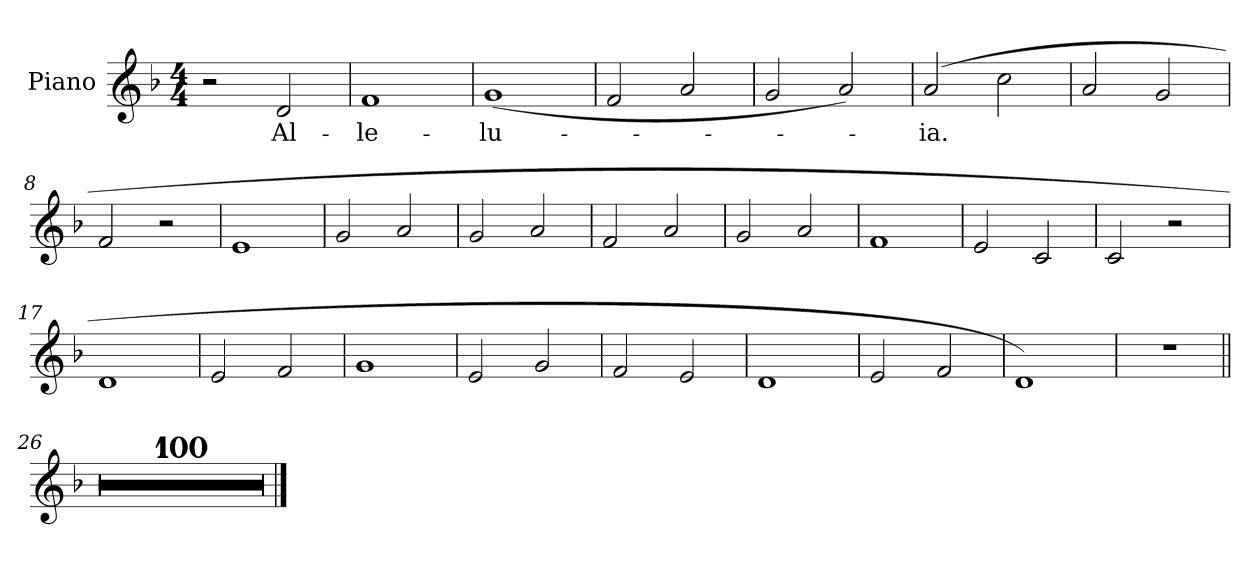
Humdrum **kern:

**kern	**text
*part1	*part1
*staff1	*staff1
*I"Piano	*
*I'Pno.	*
*clefG2	*
*k[b-]	*
*M4/4	*
=1	=1
2r	.
2d/	Al-
=2	=2
1f	-le-
=3	=3
(<1g	-lu-
=4	=4
2f/	.
2a/	.
=5	=5
2g/	.
2a/)	.
=6	=6
(>2a/	-ia.
2cc\	.
=7	=7
2a/	.
2g/	.
=8	=8
2f/	.
2r	.
=9	=9
1e	.
=10	=10
2g/	.
2a/	.
!!LO:LB:g=z
=11	=11
2g/	.
2a/	.
=12	=12
2f/	.
2a/	.
=13	=13
2g/	.
2a/	.
=14	=14
1f	.
=15	=15
2e/	.
2c/	.
=16	=16
2c/	.
2r	.
=17	=17
1d	.
=18	=18
2e/	.
2f/	.
=19	=19
1g	.
=20	=20
2e/	.
2g/	.
=21	=21
2f/	.
2e/	.
!!LO:LB:g=z
=22	=22
1d	.
=23	=23
2e/	.
2f/	.
=24	=24
1d)	.
=25	=25
1r	.
=26||	=26||
1r	.
=27	=27
1r	.
=28	=28
1r	.
=29	=29
1r	.
=30	=30
1r	.
=31	=31
1r	.
=32	=32
1r	.
=33	=33
1r	.
!!LO:LB:g=z
=34	=34
1r	.
=35	=35
1r	.
=36	=36
1r	.
=37	=37
1r	.
=38	=38
1r	.
=39	=39
1r	.
=40	=40
1r	.
=41	=41
1r	.
=42	=42
1r	.
=43	=43
1r	.
=44	=44
1r	.
=45	=45
1r	.
!!LO:LB:g=z
=46	=46
1r	.
=47	=47
1r	.
=48	=48
1r	.
=49	=49
1r	.
=50	=50
1r	.
=51	=51
1r	.
=52	=52
1r	.
=53	=53
1r	.
=54	=54
1r	.
=55	=55
1r	.
=56	=56
1r	.
=57	=57
1r	.
!!LO:LB:g=z
=58	=58
1r	.
=59	=59
1r	.
=60	=60
1r	.
=61	=61
1r	.
=62	=62
1r	.
=63	=63
1r	.
=64	=64
1r	.
=65	=65
1r	.
=66	=66
1r	.
=67	=67
1r	.
=68	=68
1r	.
=69	=69
1r	.
!!LO:LB:g=z
=70	=70
1r	.
=71	=71
1r	.
=72	=72
1r	.
=73	=73
1r	.
=74	=74
1r	.
=75	=75
1r	.
=76	=76
1r	.
=77	=77
1r	.
=78	=78
1r	.
=79	=79
1r	.
=80	=80
1r	.
=81	=81
1r	.
!!LO:LB:g=z
=82	=82
1r	.
=83	=83
1r	.
=84	=84
1r	.
=85	=85
1r	.
=86	=86
1r	.
=87	=87
1r	.
=88	=88
1r	.
=89	=89
1r	.
=90	=90
1r	.
=91	=91
1r	.
=92	=92
1r	.
=93	=93
1r	.
!!LO:LB:g=z
=94	=94
1r	.
=95	=95
1r	.
=96	=96
1r	.
=97	=97
1r	.
=98	=98
1r	.
=99	=99
1r	.
=100	=100
1r	.
=101	=101
1r	.
=102	=102
1r	.
=103	=103
1r	.
=104	=104
1r	.
=105	=105
1r	.
!!LO:PB:g=z
=106	=106
1r	.
=107	=107
1r	.
=108	=108
1r	.
=109	=109
1r	.
=110	=110
1r	.
=111	=111
1r	.
=112	=112
1r	.
=113	=113
1r	.
=114	=114
1r	.
=115	=115
1r	.
=116	=116
1r	.
=117	=117
1r	.
!!LO:LB:g=z
=118	=118
1r	.
=119	=119
1r	.
=120	=120
1r	.
=121	=121
1r	.
=122	=122
1r	.
=123	=123
1r	.
=124	=124
1r	.
=125	=125
1r	.
==	==
*-	*-
